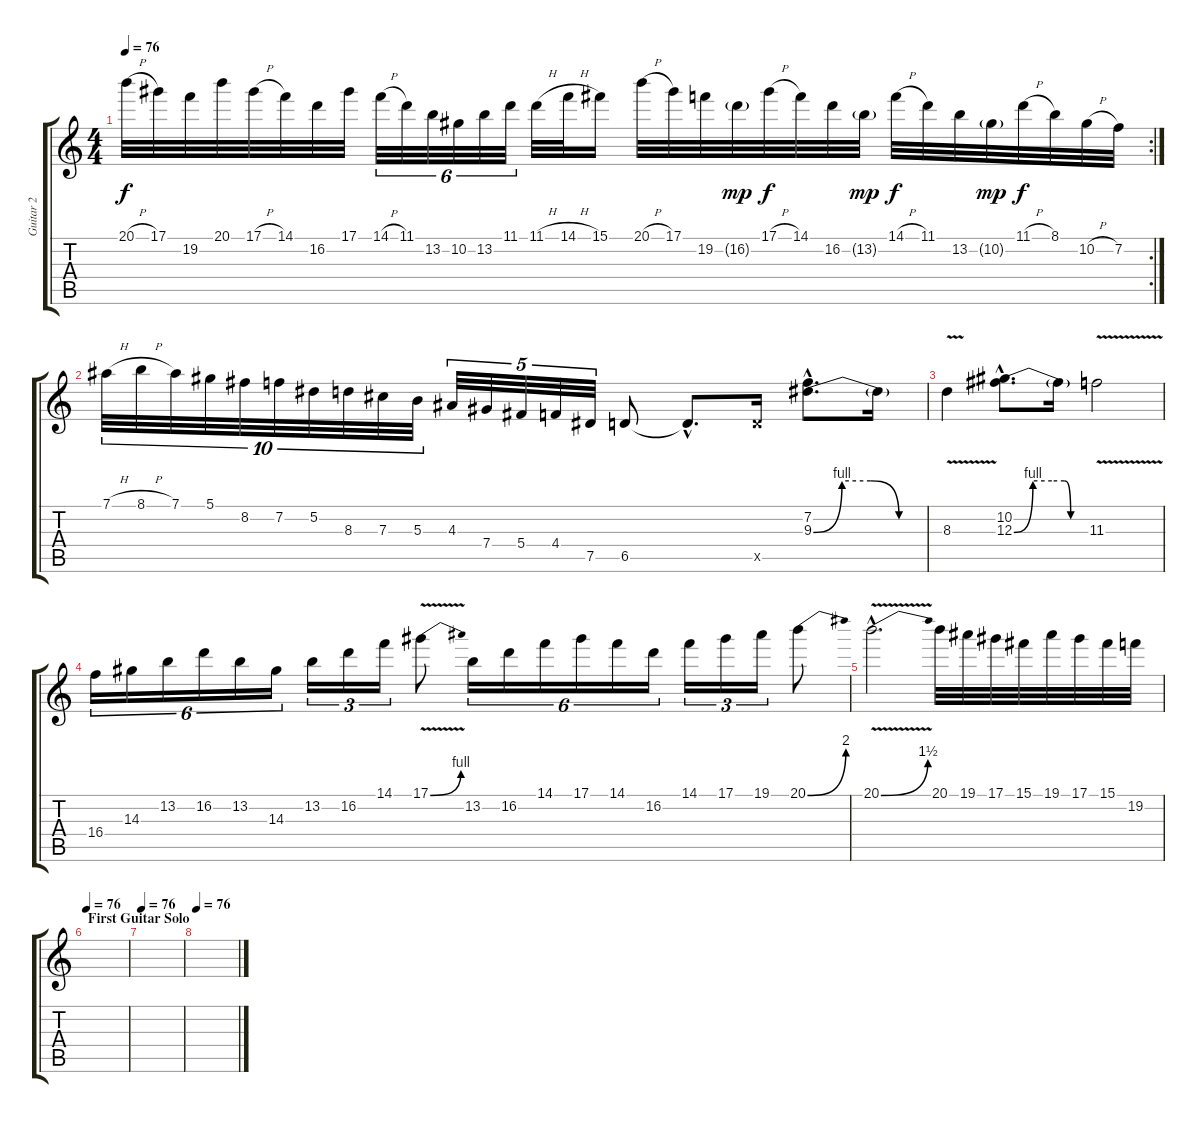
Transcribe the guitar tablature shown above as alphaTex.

\track ("Guitar 2" "Guitar 2") {instrument distortionguitar}
\staff {score tabs}
\tuning (Eb4 Bb3 Gb3 Db3 Ab2 Eb2) {hide}
\rc 2
\ts (4 4)
\tempo 76
\clef g2
\ks c
20.1{h}.32{dy f} 17.1.32 19.2.32 20.1.32 17.1{h}.32 14.1.32 16.2.32 17.1.32 14.1{h}.32{tu (6 4)} 11.1.32{tu (6 4)} 13.2.32{tu (6 4)} 10.2.32{tu (6 4)} 13.2.32{tu (6 4)} 11.1.32{tu (6 4)} 11.1{h}.32 14.1{h}.32 15.1.16 20.1{h}.32 17.1.32 19.2.32 16.2{g}.32{dy mp} 17.1{h}.32{dy f} 14.1.32 16.2.32 13.2{g}.32{dy mp} 14.1{h}.32{dy f} 11.1.32 13.2.32 10.2{g}.32{dy mp} 11.1{h}.32{dy f} 8.1.32 10.2{h}.32 7.2.32 |
7.1{h}.32{tu (10 8)} 8.1{h}.32{tu (10 8)} 7.1.32{tu (10 8)} 5.1.32{tu (10 8)} 8.2.32{tu (10 8)} 7.2.32{tu (10 8)} 5.2.32{tu (10 8)} 8.3.32{tu (10 8)} 7.3.32{tu (10 8)} 5.3.32{tu (10 8)} 4.3.32{tu (5 4)} 7.4.32{tu (5 4)} 5.4.32{tu (5 4)} 4.4.32{tu (5 4)} 7.5.32{tu (5 4)} 6.5.8 6.5{hac t}.8{d} 6.5{x}.16 (7.2{hac} 9.3{be (custom 0 0 15 4 30 4 45 0 60 0) hac}).8{d} 9.3{t}.16 |
8.3{v}.4 (10.2{hac} 12.3{be (custom 0 0 15 4 30 4 40 4 45 0 60 0) hac}).8{d} 12.3{t}.16 11.3{v}.2 |
16.4.16{tu (6 4)} 14.3.16{tu (6 4)} 13.2.16{tu (6 4)} 16.2.16{tu (6 4)} 13.2.16{tu (6 4)} 14.3.16{tu (6 4)} 13.2.16{tu (3 2)} 16.2.16{tu (3 2)} 14.1.16{tu (3 2)} 17.1{be (bend 0 0 60 4) v}.8 13.2.16{tu (6 4)} 16.2.16{tu (6 4)} 14.1.16{tu (6 4)} 17.1.16{tu (6 4)} 14.1.16{tu (6 4)} 16.2.16{tu (6 4)} 14.1.16{tu (3 2)} 17.1.16{tu (3 2)} 19.1.16{tu (3 2)} 20.1{be (bend 0 0 60 8)}.8 |
20.1{be (bend 0 0 60 6) v hac}.2{d} 20.1.32 19.1.32 17.1.32 15.1.32 19.1.32 17.1.32 15.1.32 19.2.32 |
\section ("" "First Guitar Solo")
\tempo 76
|
\tempo 76
|
\tempo 76
